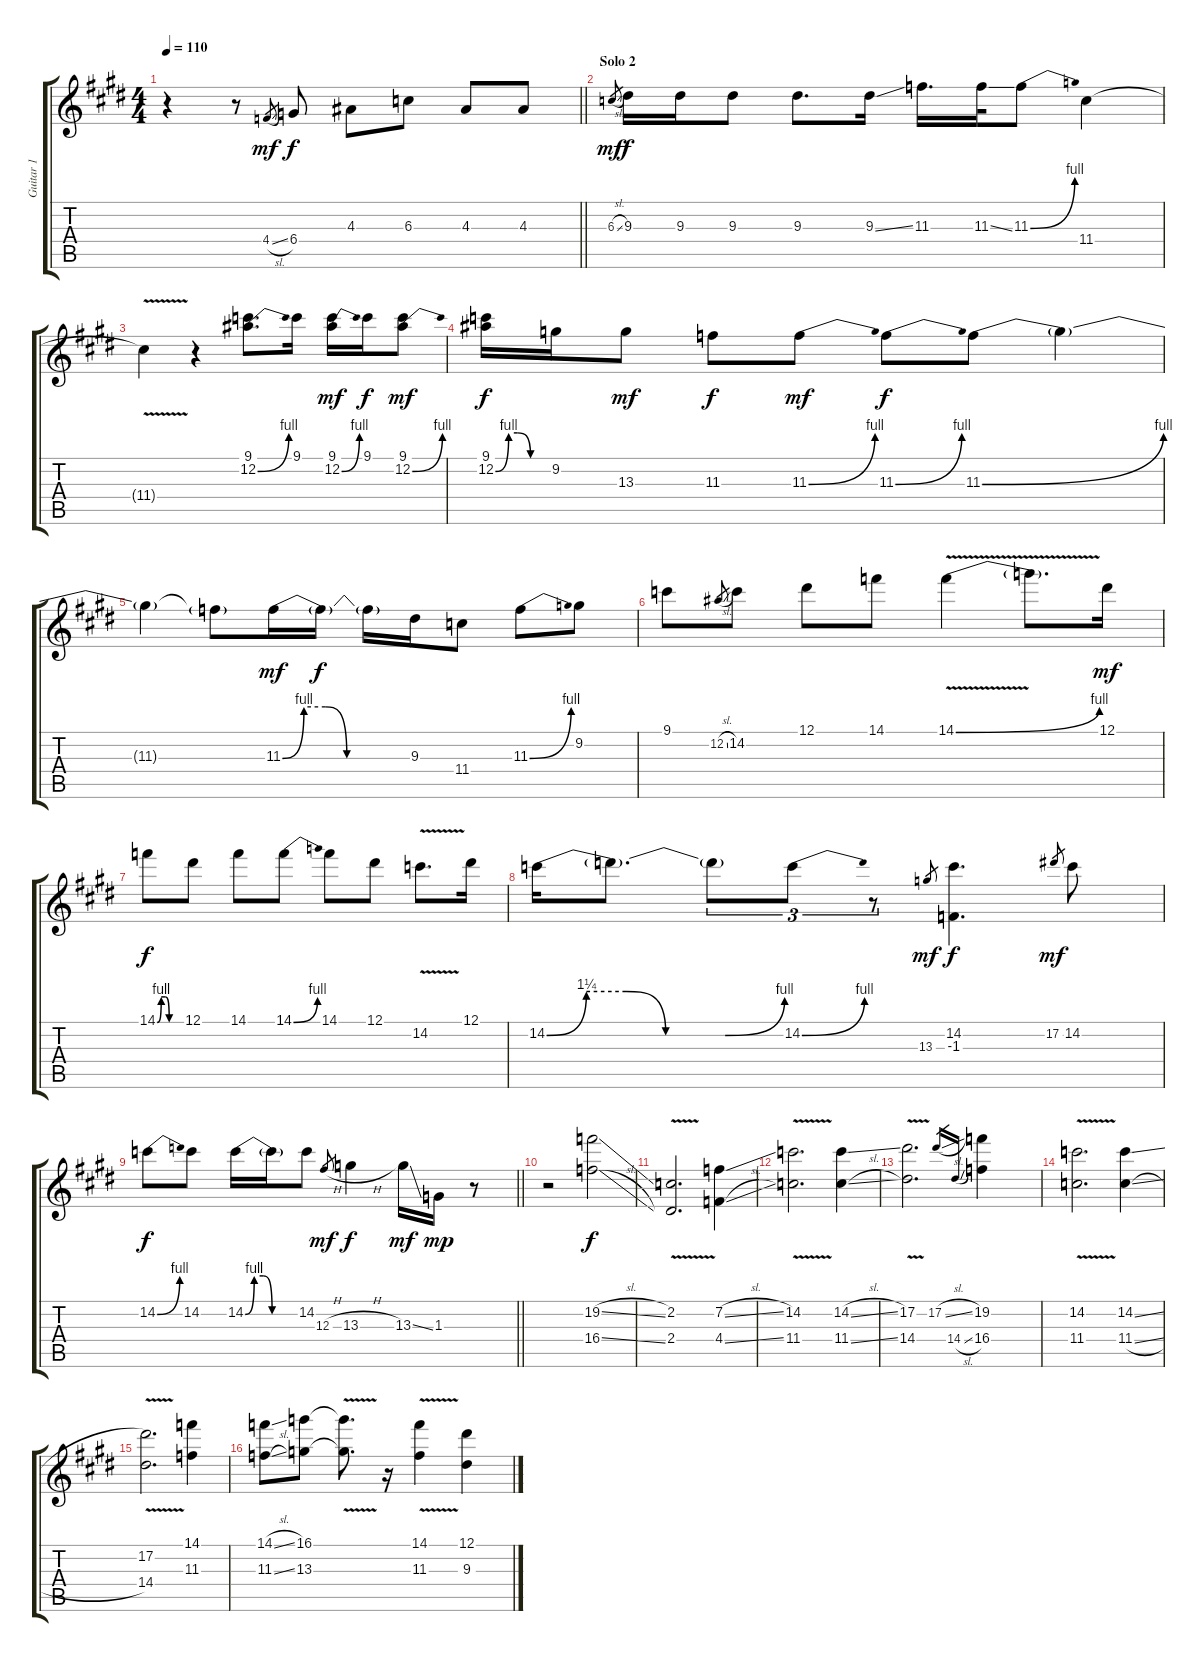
\track ("Guitar 1" "Guitar 1") {instrument overdrivenguitar}
\staff {score tabs}
\tuning (Eb4 Bb3 Gb3 Db3 Ab2 Eb2) {hide}
\ts (4 4)
\tempo 110
\clef g2
\barLineRight lightlight
\ks c#minor
r.4{dy f} r.8 4.4{sl}.8{gr dy mf} 6.4.8{dy f} 4.3.8 6.3.8 4.3.8 4.3.8 |
\section ("" "Solo 2")
6.3{sl}.8{gr dy mf} 9.3.16{dy f volume 14 instrument overdrivenguitar} 9.3.16 9.3.8 9.3.8{d} 9.3{ss}.16 11.3.16{d} 11.3{ss}.32 11.3{be (bend 0 0 60 4)}.8 11.4.4 |
11.4{v t}.4 r.4 (9.1 12.2{be (bend 0 0 60 4)}).8{d} 9.1.16 (9.1 12.2{be (bend 0 0 60 4)}).16{dy mf} 9.1.16{dy f} (9.1 12.2{be (bend 0 0 60 4)}).8{dy mf} |
(9.1 12.2{be (custom 0 0 15 4 25 4 40 0 60 0)}).16{dy f} 9.2.16 13.3.8{dy mf} 11.3.8{dy f} 11.3{be (bend 0 0 60 4)}.8{dy mf} 11.3{be (bend 0 0 60 4)}.8{dy f} 11.3{be (bend 0 0 60 4)}.8 11.3{t}.4 |
11.3{t}.4 11.3{t}.8 11.3{be (custom 0 0 10 4 20 4 30 0 60 0)}.16{dy mf} 11.3{t}.16{dy f} 11.3{t}.16 9.3.16 11.4.8 11.3{be (bend 0 0 60 4)}.8 9.2.8 |
9.1.8 12.2{sl}.8{gr} 14.2.8 12.1.8 14.1.8 14.1{be (bend 0 0 60 4) v}.4 14.1{t}.8{d} 12.1.16{dy mf} |
14.1{be (custom 0 0 10 4 20 4 30 0 60 0)}.8{dy f} 12.1.8 14.1.8 14.1{be (bend 0 0 60 4)}.8 14.1.8 12.1.8 14.2{v}.8{d} 12.1.16 |
14.2{be (custom 0 0 10 5 20 5 30 0 45 0 60 4)}.16 14.2{t}.8{d} 14.2{t}.8{tu (3 2)} 14.2{be (bend 0 0 60 4)}.8{tu (3 2)} r.8{tu (3 2)} 13.3.8{gr dy mf} (14.2 -1.3).4{d dy f} 17.2.8{gr dy mf} 14.2.8 |
\barLineRight lightlight
14.2{be (bend 0 0 60 4)}.8{dy f} 14.2.8 14.2{be (custom 0 0 10 4 20 4 30 0 60 0)}.16 14.2{t}.16 14.2.8 12.3{h}.8{gr dy mf} 13.3{h}.4{dy f} 13.3{ss}.16{dy mf} 1.3.16{dy mp} r.8 |
r.2 (19.2{sl} 16.4{sl}).2{dy f} |
(2.2{v} 2.4{v}).2{d} (7.2{sl} 4.4{sl}).4 |
(14.2{v} 11.4{v}).2{d} (14.2{sl} 11.4{sl}).4 |
(17.2 14.4{v}).2{d} 17.2{sl}.16{gr} 14.4{sl}.16{gr} (19.2 16.4).4 |
(14.2{v} 11.4).2{d} (14.2{ss} 11.4{sl}).4 |
(17.2{v} 14.4).2{d} (14.1 11.3).4 |
(14.1{sl} 11.3{sl}).8 (16.1 13.3).8 (16.1{v t} 13.3{t}).8{d} r.16 (14.1{v} 11.3).4 (12.1 9.3).4
